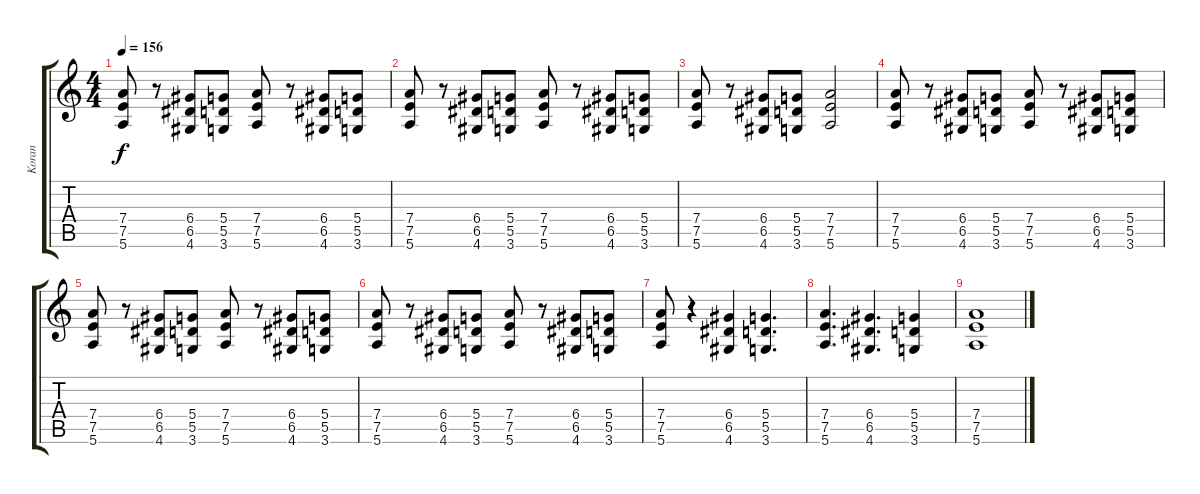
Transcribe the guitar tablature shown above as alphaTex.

\track ("Koran" "Koran") {instrument distortionguitar}
\staff {score tabs}
\tuning (E4 B3 G3 D3 A2 E2) {hide}
\ts (4 4)
\tempo 156
\clef g2
\ks c
(7.4 7.5 5.6).8{dy f} r.8 (6.4 6.5 4.6).8 (5.4 5.5 3.6).8 (7.4 7.5 5.6).8 r.8 (6.4 6.5 4.6).8 (5.4 5.5 3.6).8 |
(7.4 7.5 5.6).8 r.8 (6.4 6.5 4.6).8 (5.4 5.5 3.6).8 (7.4 7.5 5.6).8 r.8 (6.4 6.5 4.6).8 (5.4 5.5 3.6).8 |
(7.4 7.5 5.6).8 r.8 (6.4 6.5 4.6).8 (5.4 5.5 3.6).8 (7.4 7.5 5.6).2 |
(7.4 7.5 5.6).8 r.8 (6.4 6.5 4.6).8 (5.4 5.5 3.6).8 (7.4 7.5 5.6).8 r.8 (6.4 6.5 4.6).8 (5.4 5.5 3.6).8 |
(7.4 7.5 5.6).8 r.8 (6.4 6.5 4.6).8 (5.4 5.5 3.6).8 (7.4 7.5 5.6).8 r.8 (6.4 6.5 4.6).8 (5.4 5.5 3.6).8 |
(7.4 7.5 5.6).8 r.8 (6.4 6.5 4.6).8 (5.4 5.5 3.6).8 (7.4 7.5 5.6).8 r.8 (6.4 6.5 4.6).8 (5.4 5.5 3.6).8 |
(7.4 7.5 5.6).8 r.4 (6.4 6.5 4.6).4 (5.4 5.5 3.6).4{d} |
(7.4 7.5 5.6).4{d} (6.4 6.5 4.6).4{d} (5.4 5.5 3.6).4 |
(7.4 7.5 5.6).1
